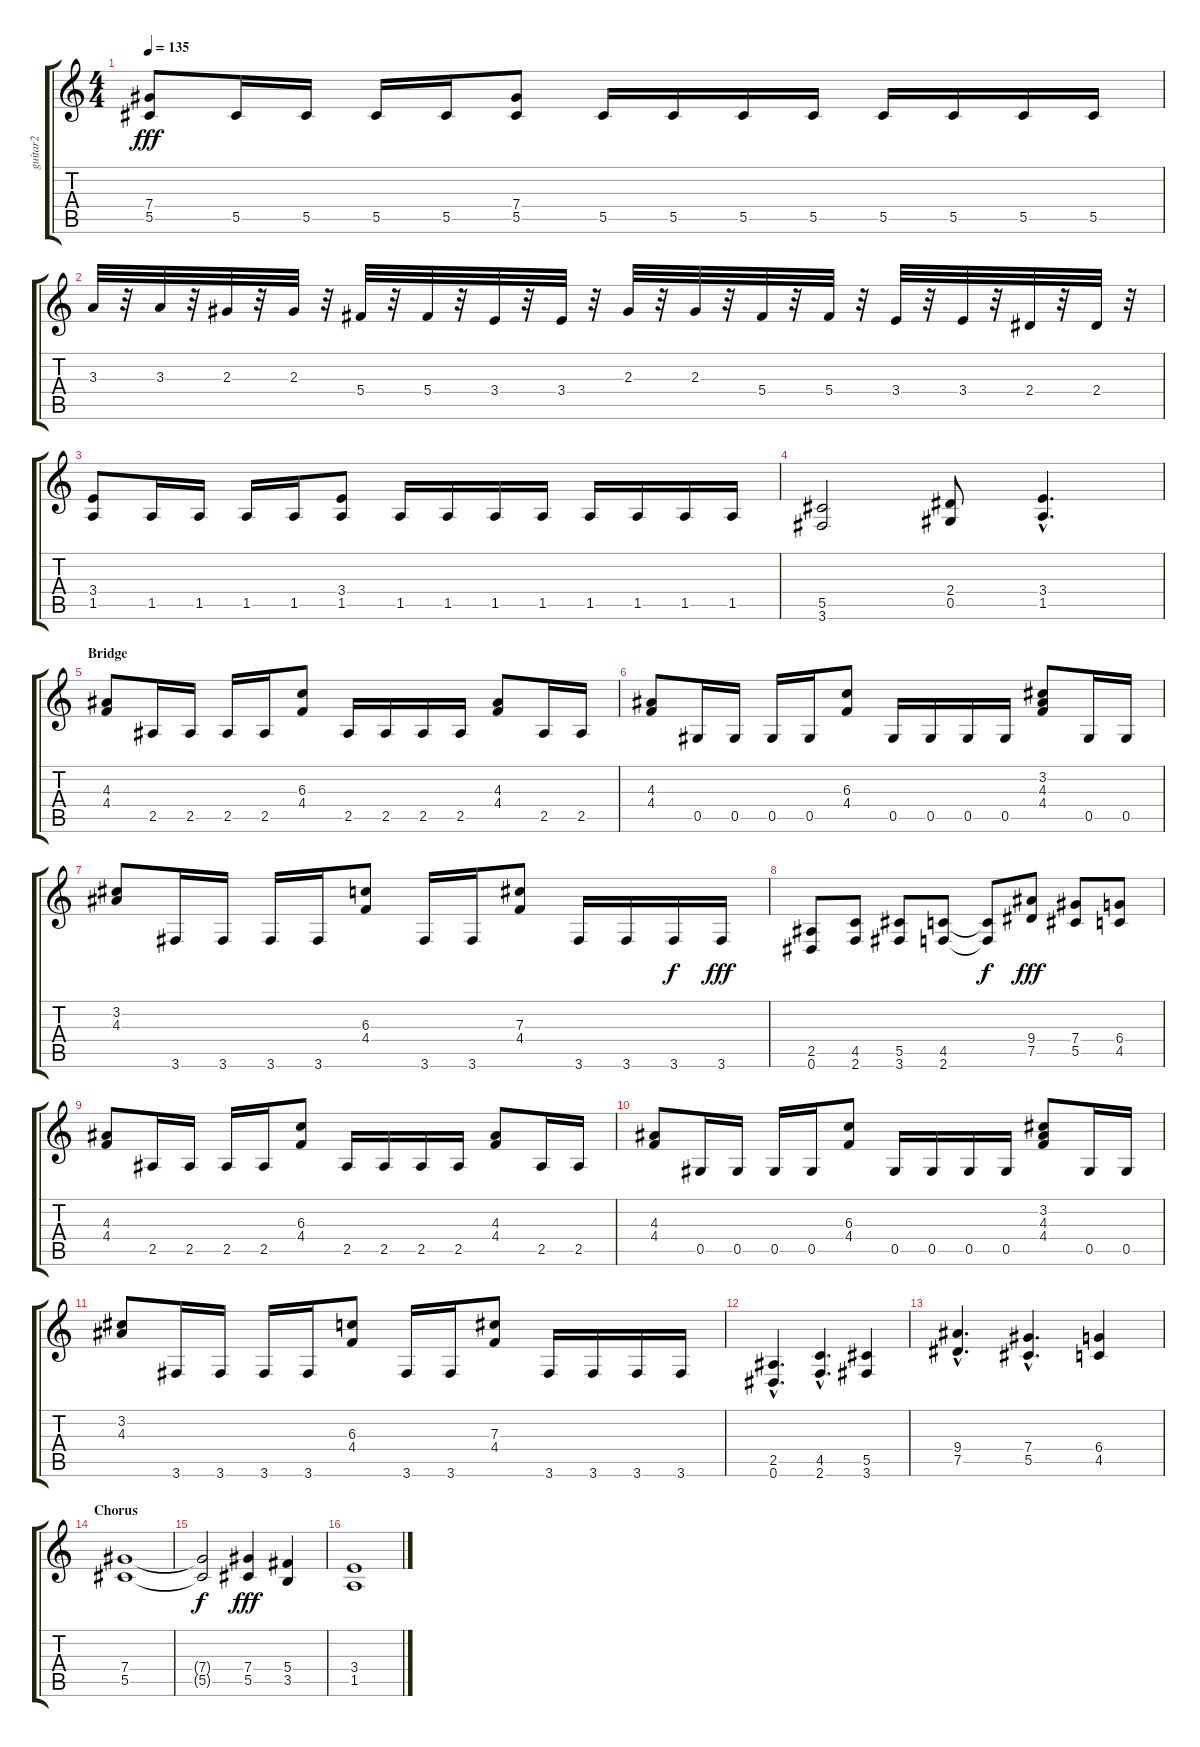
\track ("guitar2" "guitar2") {instrument distortionguitar}
\staff {score tabs}
\tuning (Eb4 Bb3 Gb3 Db3 Ab2 Eb2) {hide}
\ts (4 4)
\tempo 135
\clef g2
\ks c
(7.4 5.5).8{dy fff} 5.5.16 5.5.16 5.5.16 5.5.16 (7.4 5.5).8 5.5.16 5.5.16 5.5.16 5.5.16 5.5.16 5.5.16 5.5.16 5.5.16 |
3.3.32 r.32 3.3.32 r.32 2.3.32 r.32 2.3.32 r.32 5.4.32 r.32 5.4.32 r.32 3.4.32 r.32 3.4.32 r.32 2.3.32 r.32 2.3.32 r.32 5.4.32 r.32 5.4.32 r.32 3.4.32 r.32 3.4.32 r.32 2.4.32 r.32 2.4.32 r.32 |
(3.4 1.5).8 1.5.16 1.5.16 1.5.16 1.5.16 (3.4 1.5).8 1.5.16 1.5.16 1.5.16 1.5.16 1.5.16 1.5.16 1.5.16 1.5.16 |
(5.5 3.6).2 (2.4 0.5).8 (3.4{hac} 1.5{hac}).4{d} |
\section ("" "Bridge")
(4.3 4.4).8 2.5.16 2.5.16 2.5.16 2.5.16 (6.3 4.4).8 2.5.16 2.5.16 2.5.16 2.5.16 (4.3 4.4).8 2.5.16 2.5.16 |
(4.3 4.4).8 0.5.16 0.5.16 0.5.16 0.5.16 (6.3 4.4).8 0.5.16 0.5.16 0.5.16 0.5.16 (3.2 4.3 4.4).8 0.5.16 0.5.16 |
(3.2 4.3).8 3.6.16 3.6.16 3.6.16 3.6.16 (6.3 4.4).8 3.6.16 3.6.16 (7.3 4.4).8 3.6.16 3.6.16 3.6.16{dy f} 3.6.16{dy fff} |
(2.5 0.6).8 (4.5 2.6).8 (5.5 3.6).8 (4.5 2.6).8 (4.5{t} 2.6{t}).8{dy f} (9.4 7.5).8{dy fff} (7.4 5.5).8 (6.4 4.5).8 |
(4.3 4.4).8 2.5.16 2.5.16 2.5.16 2.5.16 (6.3 4.4).8 2.5.16 2.5.16 2.5.16 2.5.16 (4.3 4.4).8 2.5.16 2.5.16 |
(4.3 4.4).8 0.5.16 0.5.16 0.5.16 0.5.16 (6.3 4.4).8 0.5.16 0.5.16 0.5.16 0.5.16 (3.2 4.3 4.4).8 0.5.16 0.5.16 |
(3.2 4.3).8 3.6.16 3.6.16 3.6.16 3.6.16 (6.3 4.4).8 3.6.16 3.6.16 (7.3 4.4).8 3.6.16 3.6.16 3.6.16 3.6.16 |
(2.5{hac} 0.6{hac}).4{d} (4.5{hac} 2.6{hac}).4{d} (5.5 3.6).4 |
(9.4{hac} 7.5{hac}).4{d} (7.4{hac} 5.5{hac}).4{d} (6.4 4.5).4 |
\section ("" "Chorus")
(7.4 5.5).1 |
(7.4{t} 5.5{t}).2{dy f} (7.4 5.5).4{dy fff} (5.4 3.5).4 |
(3.4 1.5).1
